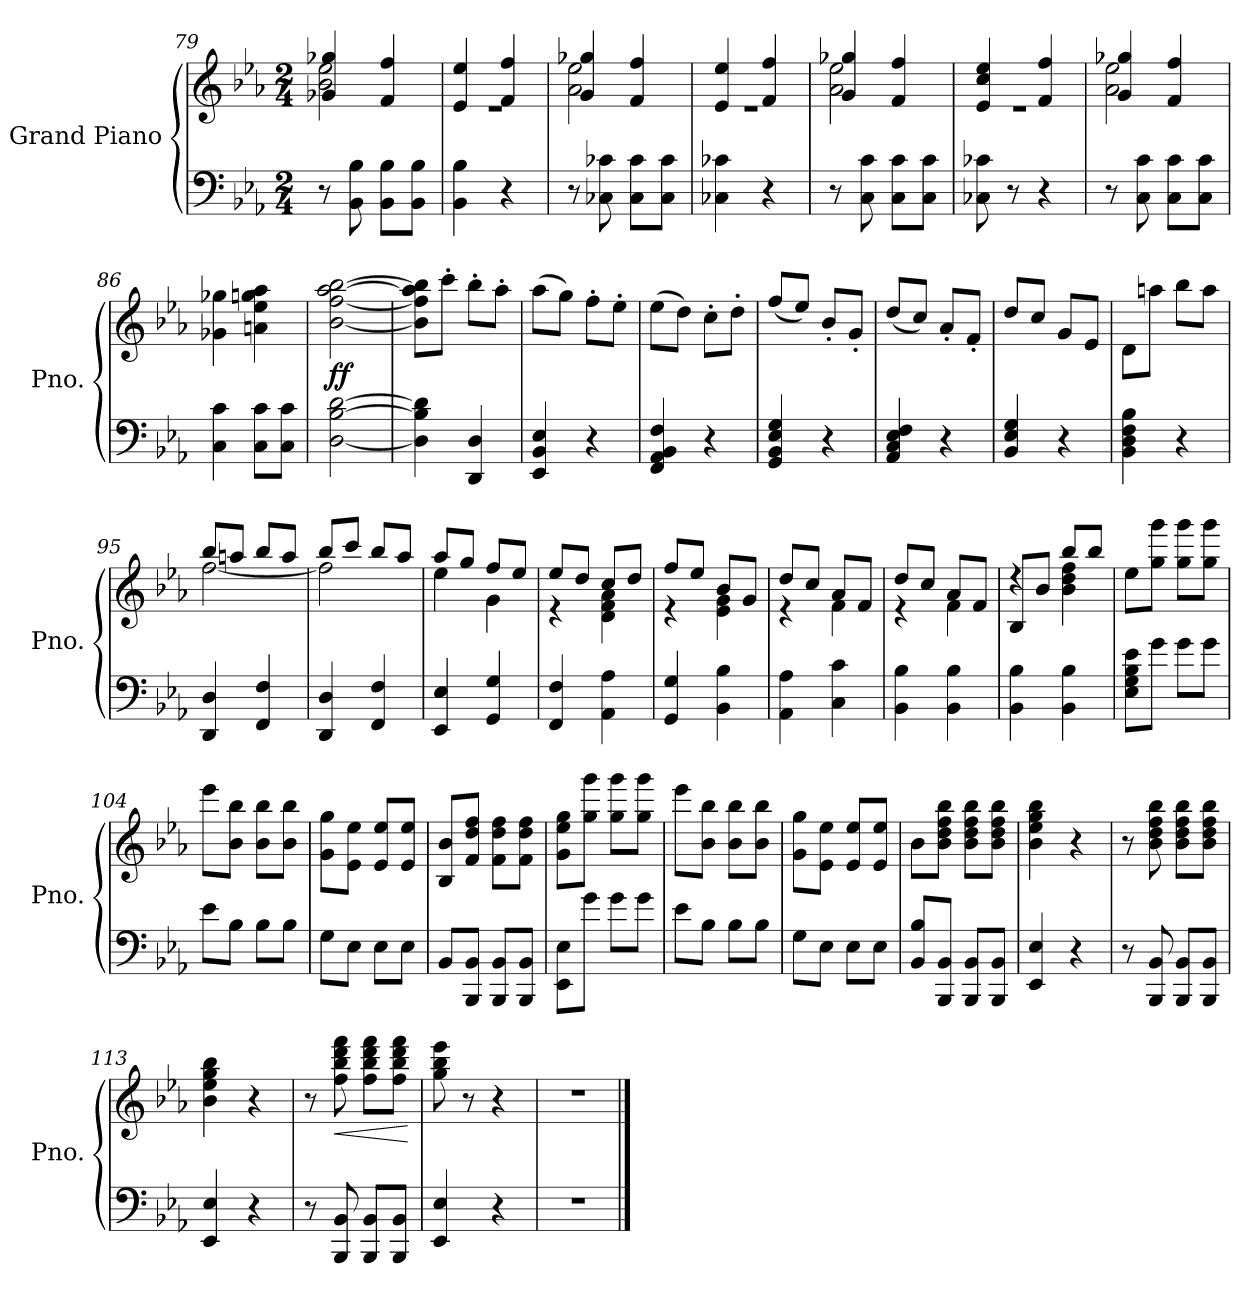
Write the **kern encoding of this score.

**kern	**kern	**dynam
*part1	*part1	*part1
*staff2	*staff1	*staff1/2
*I"Grand Piano	*	*
*I'Pno.	*	*
*clefF4	*clefG2	*
*k[b-e-a-]	*k[b-e-a-]	*
*M2/4	*M2/4	*
=79	=79	=79
*	*^	*
8r	2b-\ 2ee-\	4g-X/ 4gg-X/	.
8BB-\ 8B-\	.	.	.
8BB-\ 8B-\L	.	4f/ 4ff/	.
8BB-\ 8B-\J	.	.	.
=80	=80	=80	=80
4BB-\ 4B-\	2re	4e-/ 4ee-/	.
4r	.	4f/ 4ff/	.
=81	=81	=81	=81
8r	2a-\ 2ee-\	4g/ 4gg-X/	.
8C-X\ 8c-X\	.	.	.
8C-\ 8c-\L	.	4f/ 4ff/	.
8C-\ 8c-\J	.	.	.
=82	=82	=82	=82
4C-X\ 4c-X\	2re	4e-/ 4ee-/	.
4r	.	4f/ 4ff/	.
=83	=83	=83	=83
8r	2a-\ 2ee-\	4g/ 4gg-X/	.
8C\ 8c\	.	.	.
8C\ 8c\L	.	4f/ 4ff/	.
8C\ 8c\J	.	.	.
=84	=84	=84	=84
8C-X\ 8c-X\	2re	4e-/ 4cc/ 4ee-/	.
8r	.	.	.
4r	.	4f/ 4ff/	.
=85	=85	=85	=85
8r	2a-\ 2ee-\	4g/ 4gg-X/	.
8C\ 8c\	.	.	.
8C\ 8c\L	.	4f/ 4ff/	.
8C\ 8c\J	.	.	.
*	*v	*v	*
=86	=86	=86
4C\ 4c\	4g-X\ 4gg-X\	.
8C\ 8c\L	4an\ 4ee-\ 4ggn\ 4aa-\	.
8C\ 8c\J	.	.
=87	=87	=87
!	!	!LO:DY:b
[2D\ [2B-\ [2d\	[2b-\ [2ff\ [2aa-\ [2bb-\	ff
!!LO:LB:g=z
=88	=88	=88
4D\] 4B-\] 4d\]	8b-\] 8ff\] 8aa-\] 8bb-\]L	.
.	8ccc'\J	.
4DD/ 4D/	8bb-'\L	.
.	8aa-'\J	.
=89	=89	=89
4EE-/ 4BB-/ 4E-/	(>8aa-\L	.
.	8gg\J)	.
4r	8ff'\L	.
.	8ee-'\J	.
=90	=90	=90
4FF/ 4AA-/ 4BB-/ 4F/	(>8ee-\L	.
.	8dd\J)	.
4r	8cc'\L	.
.	8dd'\J	.
=91	=91	=91
4GG/ 4BB-/ 4E-/ 4G/	(<8ff/L	.
.	8ee-/J)	.
4r	8b-'/L	.
.	8g'/J	.
=92	=92	=92
4AA-/ 4C/ 4E-/ 4F/	(<8dd/L	.
.	8cc/J)	.
4r	8a-'/L	.
.	8f'/J	.
=93	=93	=93
4BB-/ 4E-/ 4G/	8dd/L	.
.	8cc/J	.
4r	8g/L	.
.	8e-/J	.
=94	=94	=94
4BB-\ 4D\ 4F\ 4B-\	8d\L	.
.	8aan\J	.
4r	8bb-\L	.
.	8aa\J	.
=95	=95	=95
*	*^	*
4DD/ 4D/	8bb-/L	[2ff\	.
.	8aan/J	.	.
4FF/ 4F/	8bb-/L	.	.
.	8aa/J	.	.
=96	=96	=96	=96
4DD/ 4D/	8bb-/L	2ff\]	.
.	8ccc/J	.	.
4FF/ 4F/	8bb-/L	.	.
.	8aa-/J	.	.
!!LO:LB:g=z	!!
=97	=97	=97	=97
4EE-/ 4E-/	8aa-/L	4ee-\	.
.	8gg/J	.	.
4GG/ 4G/	8ff/L	4g\	.
.	8ee-/J	.	.
=98	=98	=98	=98
4FF/ 4F/	8ee-/L	4r	.
.	8dd/J	.	.
4AA-\ 4A-\	8cc/L	4d\ 4f\ 4a-\	.
.	8dd/J	.	.
=99	=99	=99	=99
4GG/ 4G/	8ff/L	4r	.
.	8ee-/J	.	.
4BB-\ 4B-\	8b-/L	4e-\ 4g\	.
.	8g/J	.	.
=100	=100	=100	=100
4AA-\ 4A-\	8dd/L	4r	.
.	8cc/J	.	.
4C\ 4c\	8a-/L	4f\	.
.	8f/J	.	.
=101	=101	=101	=101
4BB-\ 4B-\	8dd/L	4r	.
.	8cc/J	.	.
4BB-\ 4B-\	8a-/L	4f\	.
.	8f/J	.	.
=102	=102	=102	=102
4BB-\ 4B-\	8B-/L	4rdd	.
.	8b-/J	.	.
4BB-\ 4B-\	8bb-/L	4b-\ 4dd\ 4ff\	.
.	8bb-/J	.	.
*	*v	*v	*
=103	=103	=103
8E-\ 8G\ 8B-\ 8e-\L	8ee-\L	.
8g\J	8gg\ 8ggg\J	.
8g\L	8gg\ 8ggg\L	.
8g\J	8gg\ 8ggg\J	.
=104	=104	=104
8e-\L	8eee-\L	.
8B-\J	8b-\ 8bb-\J	.
8B-\L	8b-\ 8bb-\L	.
8B-\J	8b-\ 8bb-\J	.
=105	=105	=105
8G\L	8g\ 8gg\L	.
8E-\J	8e-\ 8ee-\J	.
8E-\L	8e-/ 8ee-/L	.
8E-\J	8e-/ 8ee-/J	.
!!LO:PB:g=z
=106	=106	=106
8BB-/L	8B-/ 8b-/L	.
8BBB-/ 8BB-/J	8f/ 8dd/ 8ff/J	.
8BBB-/ 8BB-/L	8f\ 8dd\ 8ff\L	.
8BBB-/ 8BB-/J	8f\ 8dd\ 8ff\J	.
=107	=107	=107
8EE-\ 8E-\L	8g\ 8ee-\ 8gg\L	.
8g\J	8gg\ 8ggg\J	.
8g\L	8gg\ 8ggg\L	.
8g\J	8gg\ 8ggg\J	.
=108	=108	=108
8e-\L	8eee-\L	.
8B-\J	8b-\ 8bb-\J	.
8B-\L	8b-\ 8bb-\L	.
8B-\J	8b-\ 8bb-\J	.
=109	=109	=109
8G\L	8g\ 8gg\L	.
8E-\J	8e-\ 8ee-\J	.
8E-\L	8e-/ 8ee-/L	.
8E-\J	8e-/ 8ee-/J	.
=110	=110	=110
8BB-/ 8B-/L	8b-\L	.
8BBB-/ 8BB-/J	8b-\ 8dd\ 8ff\ 8bb-\J	.
8BBB-/ 8BB-/L	8b-\ 8dd\ 8ff\ 8bb-\L	.
8BBB-/ 8BB-/J	8b-\ 8dd\ 8ff\ 8bb-\J	.
=111	=111	=111
4EE-/ 4E-/	4b-\ 4ee-\ 4gg\ 4bb-\	.
4r	4r	.
=112	=112	=112
8r	8r	.
8BBB-/ 8BB-/	8b-\ 8dd\ 8ff\ 8bb-\	.
8BBB-/ 8BB-/L	8b-\ 8dd\ 8ff\ 8bb-\L	.
8BBB-/ 8BB-/J	8b-\ 8dd\ 8ff\ 8bb-\J	.
=113	=113	=113
4EE-/ 4E-/	4b-\ 4ee-\ 4gg\ 4bb-\	.
4r	4r	.
=114	=114	=114
8r	8r	.
!	!	!LO:HP:b
8BBB-/ 8BB-/	8ff\ 8bb-\ 8ddd\ 8fff\	<
8BBB-/ 8BB-/L	8ff\ 8bb-\ 8ddd\ 8fff\L	.
8BBB-/ 8BB-/J	8ff\ 8bb-\ 8ddd\ 8fff\J	.
.	.	[
=115	=115	=115
4EE-/ 4E-/	8gg\ 8bb-\ 8eee-\	.
.	8r	.
4r	4r	.
!!LO:LB:g=z
=116	=116	=116
2r	2r	.
==	==	==
*-	*-	*-
